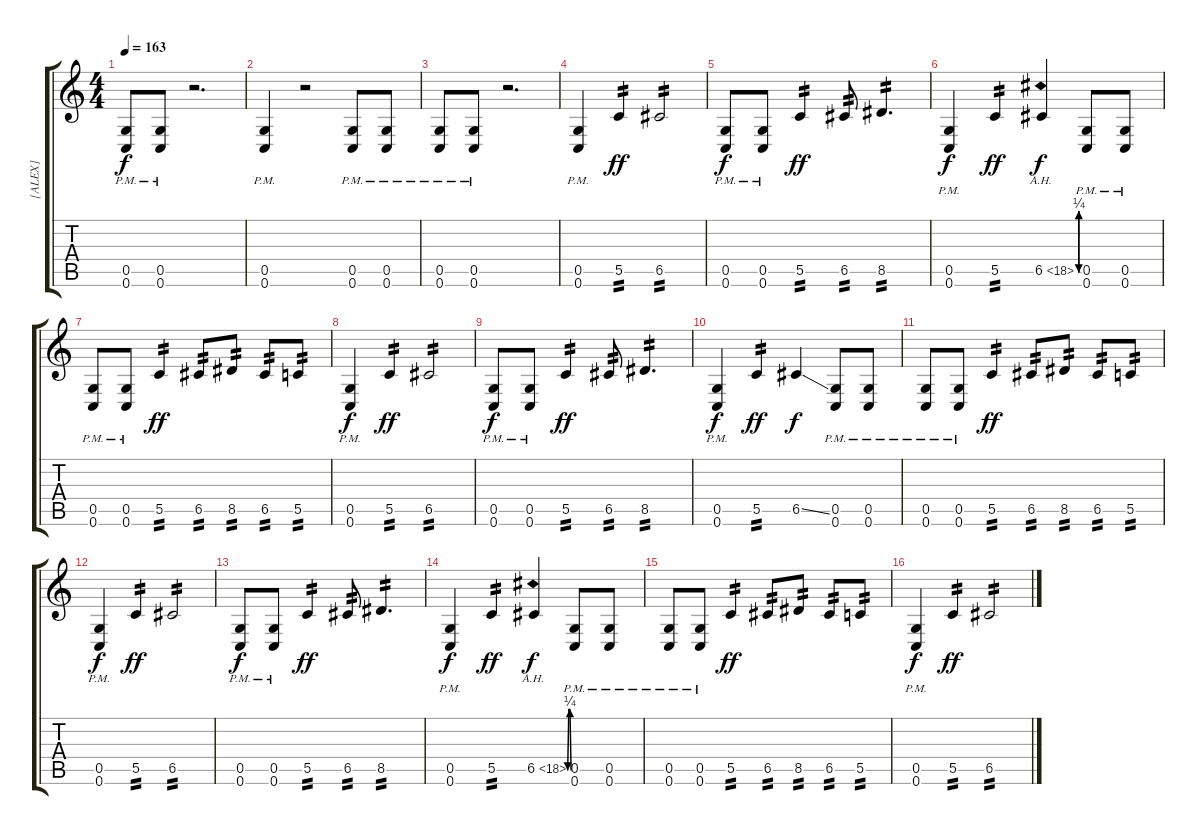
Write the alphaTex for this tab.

\track ("[ALEX]" "[ALEX]") {instrument distortionguitar}
\staff {score tabs}
\tuning (D4 A3 F3 C3 G2 C2) {hide}
\ts (4 4)
\tempo 163
\clef g2
\ks c
(0.5{pm} 0.6).8{dy f} (0.5{pm} 0.6).8 r.2{d} |
(0.5{pm} 0.6).4 r.2 (0.5{pm} 0.6).8 (0.5{pm} 0.6).8 |
(0.5{pm} 0.6).8 (0.5{pm} 0.6).8 r.2{d} |
(0.5{pm} 0.6).4 5.5.4{tp 2 dy ff} 6.5.2{tp 2} |
(0.5{pm} 0.6).8{dy f} (0.5{pm} 0.6).8 5.5.4{tp 2 dy ff} 6.5.8{tp 2} 8.5.4{d tp 2} |
(0.5{pm} 0.6).4{dy f} 5.5.4{tp 2 dy ff} 6.5{be (custom 0 0 15 1 30 1 45 0 60 0) ah 12}.4{dy f instrument guitarharmonics} (0.5{pm} 0.6).8{instrument distortionguitar} (0.5{pm} 0.6).8 |
(0.5{pm} 0.6).8 (0.5{pm} 0.6).8 5.5.4{tp 2 dy ff} 6.5.8{tp 2} 8.5.8{tp 2} 6.5.8{tp 2} 5.5.8{tp 2} |
(0.5{pm} 0.6).4{dy f} 5.5.4{tp 2 dy ff} 6.5.2{tp 2} |
(0.5{pm} 0.6).8{dy f} (0.5{pm} 0.6).8 5.5.4{tp 2 dy ff} 6.5.8{tp 2} 8.5.4{d tp 2} |
(0.5{pm} 0.6).4{dy f} 5.5.4{tp 2 dy ff} 6.5{ss}.4{dy f} (0.5{pm} 0.6).8 (0.5{pm} 0.6).8 |
(0.5{pm} 0.6).8 (0.5{pm} 0.6).8 5.5.4{tp 2 dy ff} 6.5.8{tp 2} 8.5.8{tp 2} 6.5.8{tp 2} 5.5.8{tp 2} |
(0.5{pm} 0.6).4{dy f} 5.5.4{tp 2 dy ff} 6.5.2{tp 2} |
(0.5{pm} 0.6).8{dy f} (0.5{pm} 0.6).8 5.5.4{tp 2 dy ff} 6.5.8{tp 2} 8.5.4{d tp 2} |
(0.5{pm} 0.6).4{dy f} 5.5.4{tp 2 dy ff} 6.5{be (custom 0 0 15 1 30 1 45 0 60 0) ah 12}.4{dy f instrument guitarharmonics} (0.5{pm} 0.6).8{instrument distortionguitar} (0.5{pm} 0.6).8 |
(0.5{pm} 0.6).8 (0.5{pm} 0.6).8 5.5.4{tp 2 dy ff} 6.5.8{tp 2} 8.5.8{tp 2} 6.5.8{tp 2} 5.5.8{tp 2} |
(0.5{pm} 0.6).4{dy f} 5.5.4{tp 2 dy ff} 6.5.2{tp 2}
